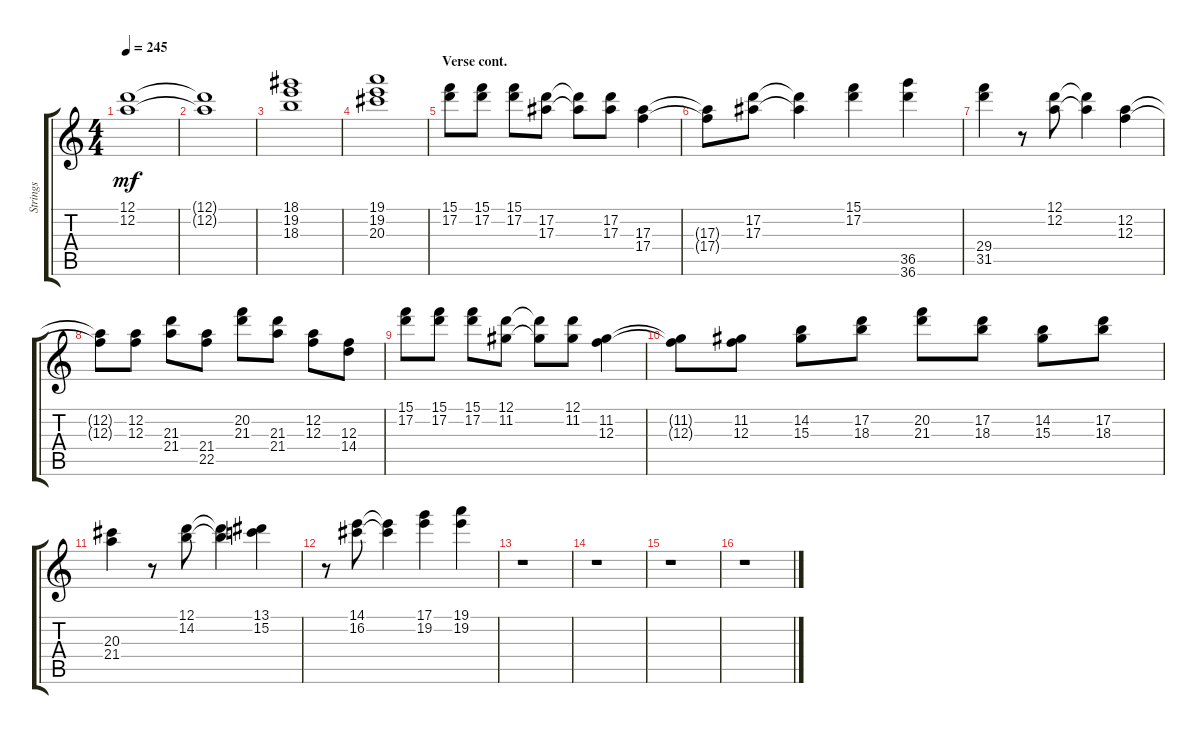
\track ("Strings" "Strings") {instrument electricguitarclean}
\staff {score tabs}
\tuning (D4 A3 F3 C3 G2 D2) {hide}
\ts (4 4)
\tempo 245
\clef g2
\ks aminor
(12.1 12.2).1{dy mf} |
(12.1{t} 12.2{t}).1 |
(18.1 19.2 18.3).1 |
(19.1 19.2 20.3).1 |
\section ("" "Verse cont.")
(15.1 17.2).8 (15.1 17.2).8 (15.1 17.2).8 (17.2 17.3).8 (17.2{t} 17.3{t}).8 (17.2 17.3).8 (17.3 17.4).4 |
(17.3{t} 17.4{t}).8 (17.2 17.3).8 (17.2{t} 17.3{t}).4 (15.1 17.2).4 (36.5 36.6).4 |
(29.4 31.5).4 r.8 (12.1 12.2).8 (12.1{t} 12.2{t}).4 (12.2 12.3).4 |
(12.2{t} 12.3{t}).8 (12.2 12.3).8 (21.3 21.4).8 (21.4 22.5).8 (20.2 21.3).8 (21.3 21.4).8 (12.2 12.3).8 (12.3 14.4).8 |
(15.1 17.2).8 (15.1 17.2).8 (15.1 17.2).8 (12.1 11.2).8 (12.1{t} 11.2{t}).8 (12.1 11.2).8 (11.2 12.3).4 |
(11.2{t} 12.3{t}).8 (11.2 12.3).8 (14.2 15.3).8 (17.2 18.3).8 (20.2 21.3).8 (17.2 18.3).8 (14.2 15.3).8 (17.2 18.3).8 |
(20.3 21.4).4 r.8 (12.1 14.2).8 (12.1{t} 14.2{t}).4 (13.1 15.2).4 |
r.8 (14.1 16.2).8 (14.1{t} 16.2{t}).4 (17.1 19.2).4 (19.1 19.2).4 |
r.1 |
r.1 |
r.1 |
r.1
